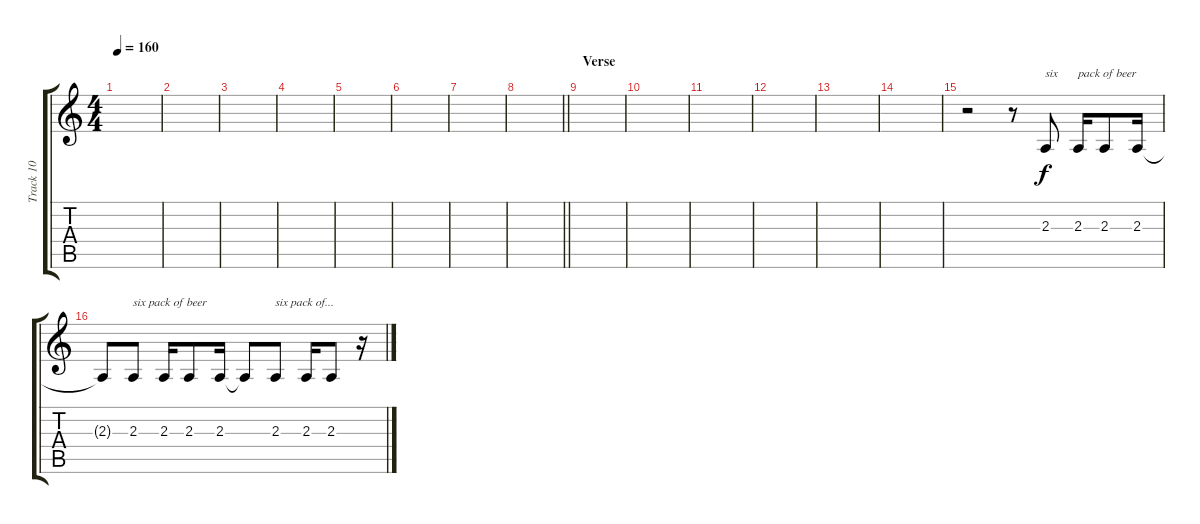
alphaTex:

\track ("Track 10" "Track 10") {instrument tenorsax}
\staff {score tabs}
\tuning (E4 B3 G3 D3 A2 E2) {hide}
\ts (4 4)
\tempo 160
\clef g2
\ks c
|
|
|
|
|
|
|
\barLineRight lightlight
|
\section ("" "Verse")
|
|
|
|
|
|
r.2 r.8 2.3.8{txt "six"} 2.3.16{txt "pack of beer"} 2.3.8 2.3.16 |
2.3{t}.8 2.3.8{txt "six pack of beer"} 2.3.16 2.3.8 2.3.16 2.3{t}.8 2.3.8{txt "six pack of..."} 2.3.16 2.3.8 r.16
